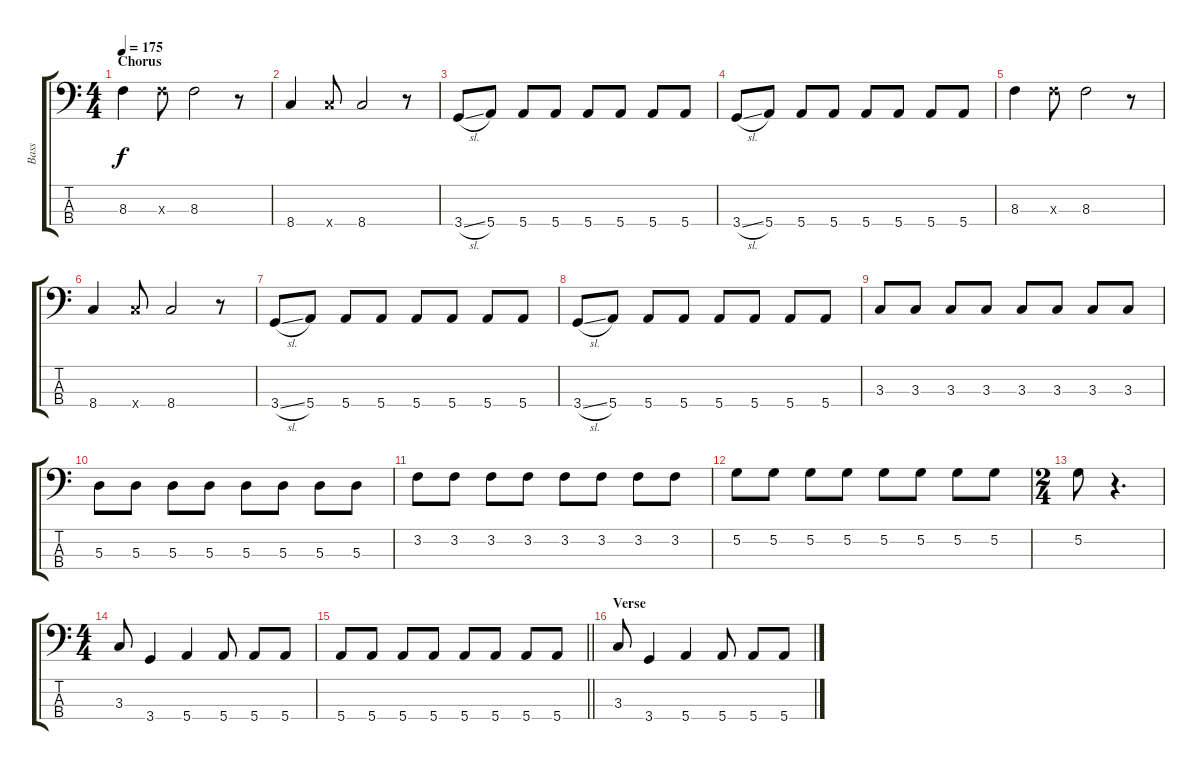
\track ("Bass" "Bass") {instrument electricbassfinger}
\staff {score tabs}
\tuning (G2 D2 A1 E1) {hide}
\ts (4 4)
\section ("" "Chorus")
\tempo 175
\clef f4
\ks c
8.3.4{dy f} 8.3{x}.8 8.3.2 r.8 |
8.4.4 8.4{x}.8 8.4.2 r.8 |
3.4{sl}.8 5.4.8 5.4.8 5.4.8 5.4.8 5.4.8 5.4.8 5.4.8 |
3.4{sl}.8 5.4.8 5.4.8 5.4.8 5.4.8 5.4.8 5.4.8 5.4.8 |
8.3.4 8.3{x}.8 8.3.2 r.8 |
8.4.4 8.4{x}.8 8.4.2 r.8 |
3.4{sl}.8 5.4.8 5.4.8 5.4.8 5.4.8 5.4.8 5.4.8 5.4.8 |
3.4{sl}.8 5.4.8 5.4.8 5.4.8 5.4.8 5.4.8 5.4.8 5.4.8 |
3.3.8 3.3.8 3.3.8 3.3.8 3.3.8 3.3.8 3.3.8 3.3.8 |
5.3.8 5.3.8 5.3.8 5.3.8 5.3.8 5.3.8 5.3.8 5.3.8 |
3.2.8 3.2.8 3.2.8 3.2.8 3.2.8 3.2.8 3.2.8 3.2.8 |
5.2.8 5.2.8 5.2.8 5.2.8 5.2.8 5.2.8 5.2.8 5.2.8 |
\ts (2 4)
5.2.8 r.4{d} |
\ts (4 4)
3.3.8 3.4.4 5.4.4 5.4.8 5.4.8 5.4.8 |
\barLineRight lightlight
5.4.8 5.4.8 5.4.8 5.4.8 5.4.8 5.4.8 5.4.8 5.4.8 |
\section ("" "Verse")
3.3.8 3.4.4 5.4.4 5.4.8 5.4.8 5.4.8
